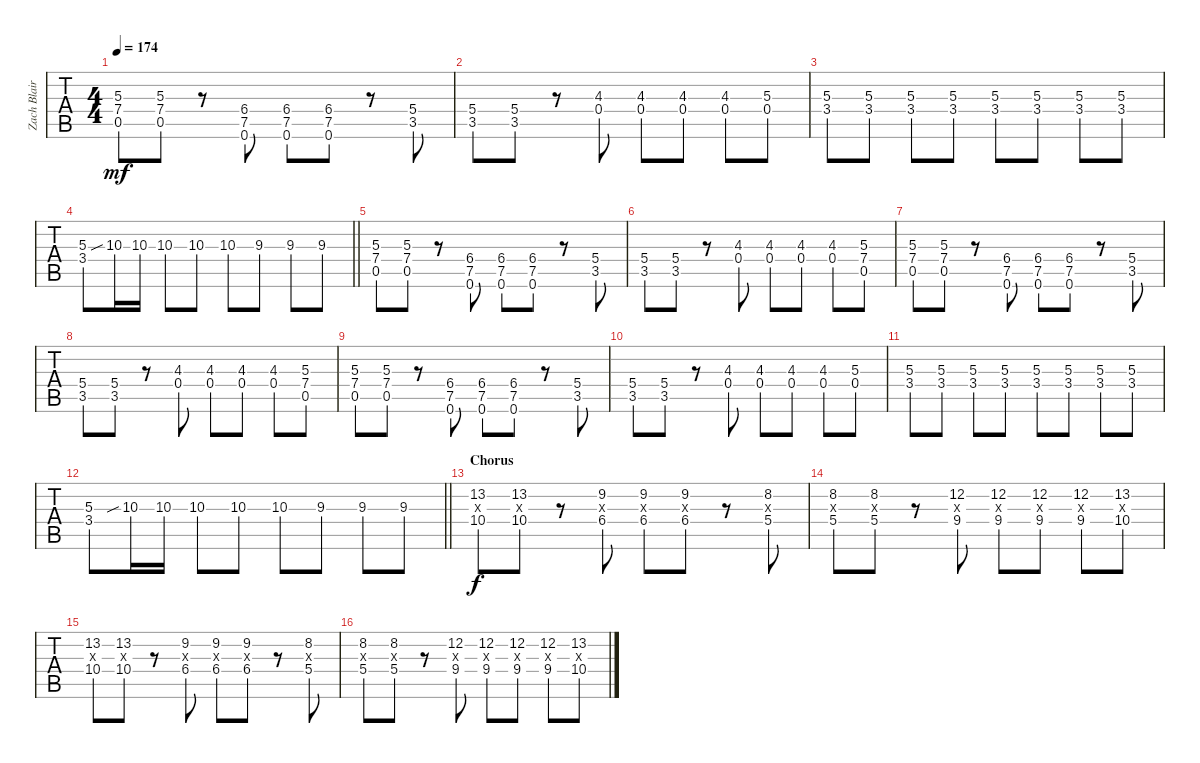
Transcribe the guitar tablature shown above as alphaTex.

\track ("Zach Blair - Guitar One" "Zach Blair") {instrument electricguitarclean}
\staff {tabs}
\tuning (Eb4 Bb3 Gb3 Db3 Ab2 Eb2) {hide}
\ts (4 4)
\tempo 174
\clef g2
\ks c
(5.3 7.4 0.5).8{dy mf} (5.3 7.4 0.5).8 r.8 (6.4 7.5 0.6).8 (6.4 7.5 0.6).8 (6.4 7.5 0.6).8 r.8 (5.4 3.5).8 |
(5.4 3.5).8 (5.4 3.5).8 r.8 (4.3 0.4).8 (4.3 0.4).8 (4.3 0.4).8 (4.3 0.4).8 (5.3 0.4).8 |
(5.3 3.4).8 (5.3 3.4).8 (5.3 3.4).8 (5.3 3.4).8 (5.3 3.4).8 (5.3 3.4).8 (5.3 3.4).8 (5.3 3.4).8 |
\barLineRight lightlight
(5.3 3.4).8 10.3{sib}.16 10.3.16 10.3.8 10.3.8 10.3.8 9.3.8 9.3.8 9.3.8 |
(5.3 7.4 0.5).8{volume 7} (5.3 7.4 0.5).8 r.8 (6.4 7.5 0.6).8 (6.4 7.5 0.6).8 (6.4 7.5 0.6).8 r.8 (5.4 3.5).8 |
(5.4 3.5).8 (5.4 3.5).8 r.8 (4.3 0.4).8 (4.3 0.4).8 (4.3 0.4).8 (4.3 0.4).8 (5.3 7.4 0.5).8 |
(5.3 7.4 0.5).8 (5.3 7.4 0.5).8 r.8 (6.4 7.5 0.6).8 (6.4 7.5 0.6).8 (6.4 7.5 0.6).8 r.8 (5.4 3.5).8 |
(5.4 3.5).8 (5.4 3.5).8 r.8 (4.3 0.4).8 (4.3 0.4).8 (4.3 0.4).8 (4.3 0.4).8 (5.3 7.4 0.5).8 |
(5.3 7.4 0.5).8 (5.3 7.4 0.5).8 r.8 (6.4 7.5 0.6).8 (6.4 7.5 0.6).8 (6.4 7.5 0.6).8 r.8 (5.4 3.5).8 |
(5.4 3.5).8 (5.4 3.5).8 r.8 (4.3 0.4).8 (4.3 0.4).8 (4.3 0.4).8 (4.3 0.4).8 (5.3 0.4).8 |
(5.3 3.4).8 (5.3 3.4).8 (5.3 3.4).8 (5.3 3.4).8 (5.3 3.4).8 (5.3 3.4).8 (5.3 3.4).8 (5.3 3.4).8 |
\barLineRight lightlight
(5.3 3.4).8 10.3{sib}.16{volume 10 instrument distortionguitar} 10.3.16 10.3.8 10.3.8 10.3.8 9.3.8 9.3.8 9.3.8 |
\section ("" "Chorus")
(13.2 10.3{x} 10.4).8{dy f} (13.2 10.3{x} 10.4).8 r.8 (9.2 6.3{x} 6.4).8 (9.2 6.3{x} 6.4).8 (9.2 6.3{x} 6.4).8 r.8 (8.2 5.3{x} 5.4).8 |
(8.2 5.3{x} 5.4).8 (8.2 5.3{x} 5.4).8 r.8 (12.2 12.3{x} 9.4).8 (12.2 12.3{x} 9.4).8 (12.2 12.3{x} 9.4).8 (12.2 12.3{x} 9.4).8 (13.2 10.3{x} 10.4).8 |
(13.2 10.3{x} 10.4).8 (13.2 10.3{x} 10.4).8 r.8 (9.2 6.3{x} 6.4).8 (9.2 6.3{x} 6.4).8 (9.2 6.3{x} 6.4).8 r.8 (8.2 5.3{x} 5.4).8 |
(8.2 5.3{x} 5.4).8 (8.2 5.3{x} 5.4).8 r.8 (12.2 12.3{x} 9.4).8 (12.2 12.3{x} 9.4).8 (12.2 12.3{x} 9.4).8 (12.2 12.3{x} 9.4).8 (13.2 10.3{x} 10.4).8
